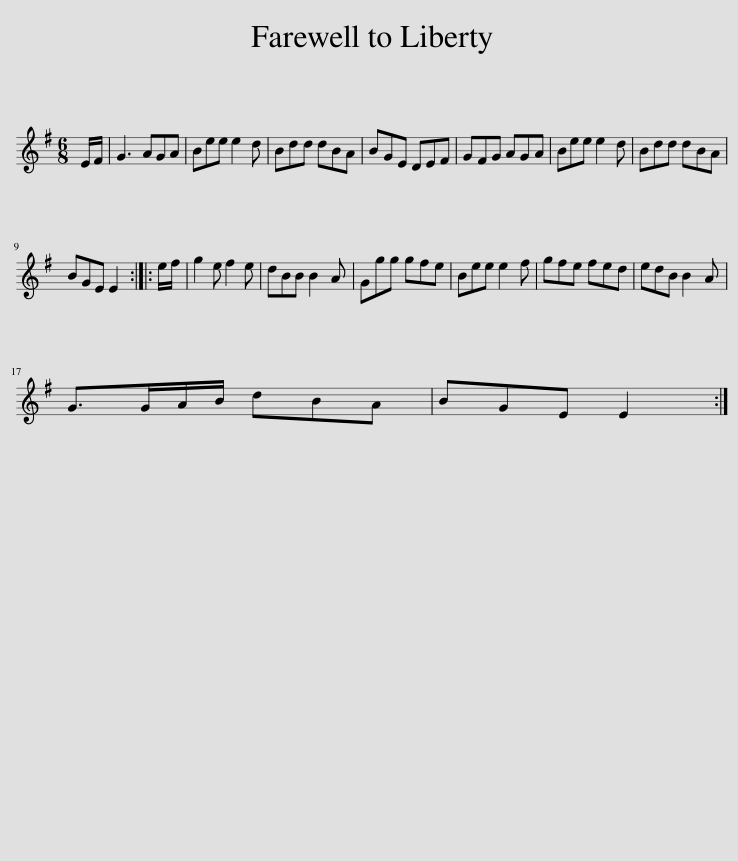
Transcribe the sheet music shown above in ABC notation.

X:1
L:1/8
M:6/8
I:linebreak $
K:G
V:1 treble
V:1
 E/F/ | G3 AGA | Bee e2 d | Bdd dBA | BGE DEF | %5
 GFG AGA | Bee e2 d | Bdd dBA |$ BGE E2 :: e/f/ | %10
 g2 e f2 e | dBB B2 A | Ggg gfe | Bee e2 f | gfe fed | %15
 edB B2 A |$ G>GA/B/ dBA | BGE E2 :| %18
